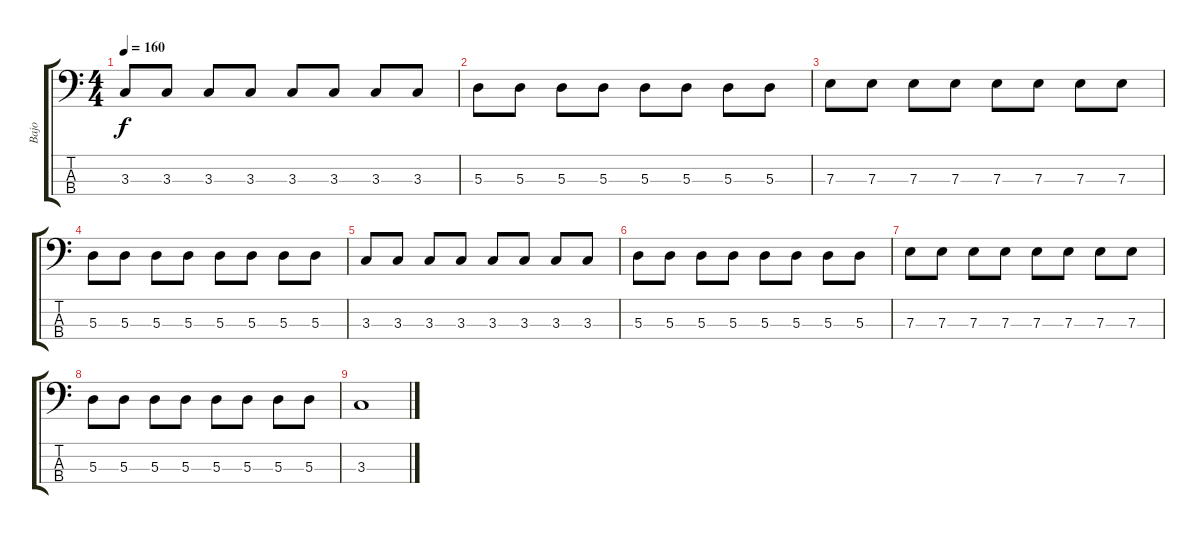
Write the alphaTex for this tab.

\track ("Bajo" "Bajo") {instrument electricbassfinger}
\staff {score tabs}
\tuning (G2 D2 A1 E1) {hide}
\ts (4 4)
\tempo 160
\clef f4
\ks c
3.3.8{dy f} 3.3.8 3.3.8 3.3.8 3.3.8 3.3.8 3.3.8 3.3.8 |
5.3.8 5.3.8 5.3.8 5.3.8 5.3.8 5.3.8 5.3.8 5.3.8 |
7.3.8 7.3.8 7.3.8 7.3.8 7.3.8 7.3.8 7.3.8 7.3.8 |
5.3.8 5.3.8 5.3.8 5.3.8 5.3.8 5.3.8 5.3.8 5.3.8 |
3.3.8 3.3.8 3.3.8 3.3.8 3.3.8 3.3.8 3.3.8 3.3.8 |
5.3.8 5.3.8 5.3.8 5.3.8 5.3.8 5.3.8 5.3.8 5.3.8 |
7.3.8 7.3.8 7.3.8 7.3.8 7.3.8 7.3.8 7.3.8 7.3.8 |
5.3.8 5.3.8 5.3.8 5.3.8 5.3.8 5.3.8 5.3.8 5.3.8 |
3.3.1
